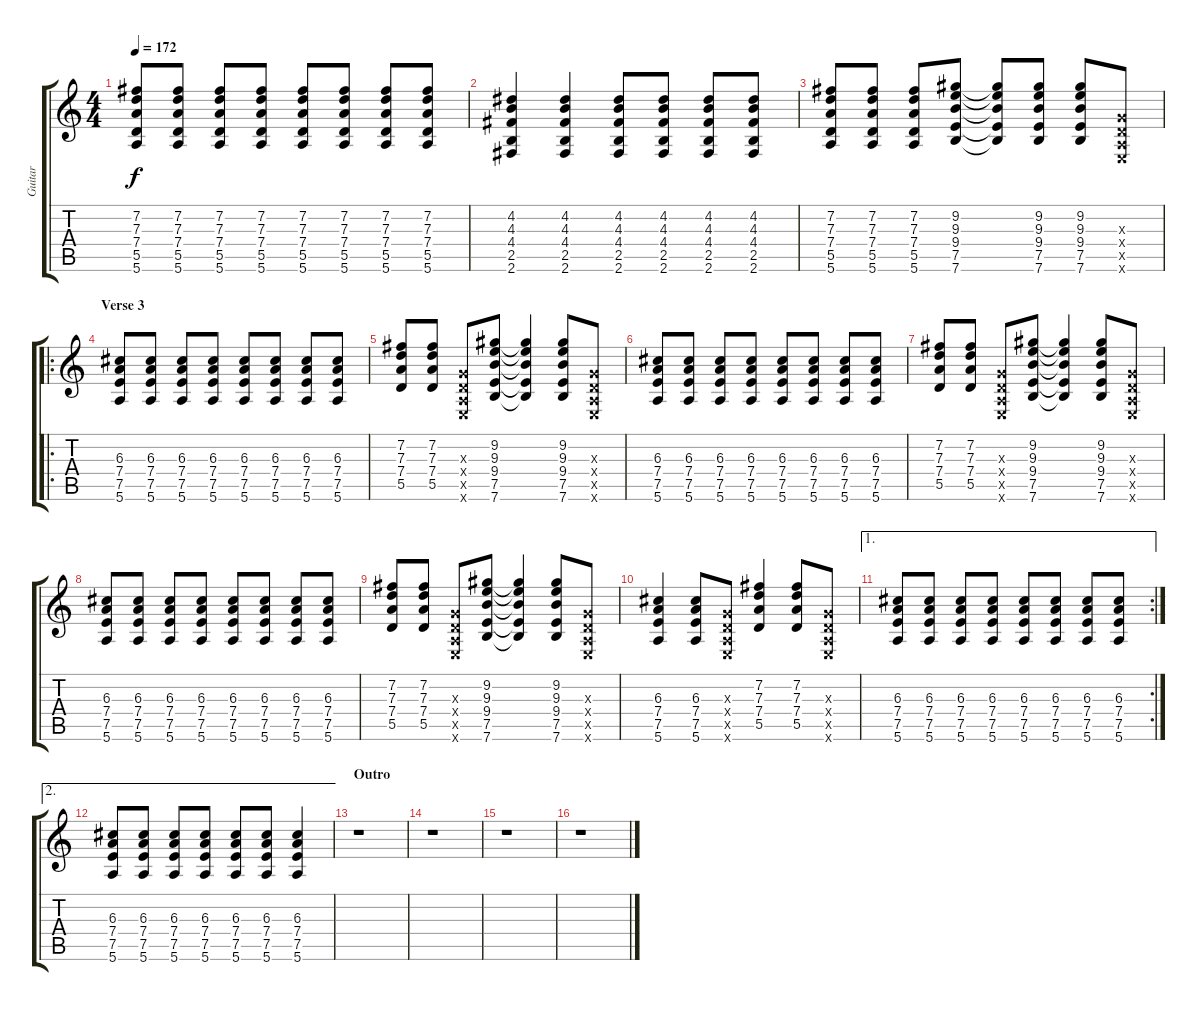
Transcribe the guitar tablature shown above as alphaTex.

\track ("Guitar" "Guitar") {instrument distortionguitar}
\staff {score tabs}
\tuning (E4 B3 G3 D3 A2 E2) {hide}
\ts (4 4)
\tempo 172
\clef g2
\ks c
(7.2 7.3 7.4 5.5 5.6).8{dy f} (7.2 7.3 7.4 5.5 5.6).8 (7.2 7.3 7.4 5.5 5.6).8 (7.2 7.3 7.4 5.5 5.6).8 (7.2 7.3 7.4 5.5 5.6).8 (7.2 7.3 7.4 5.5 5.6).8 (7.2 7.3 7.4 5.5 5.6).8 (7.2 7.3 7.4 5.5 5.6).8 |
(4.2 4.3 4.4 2.5 2.6).4 (4.2 4.3 4.4 2.5 2.6).4 (4.2 4.3 4.4 2.5 2.6).8 (4.2 4.3 4.4 2.5 2.6).8 (4.2 4.3 4.4 2.5 2.6).8 (4.2 4.3 4.4 2.5 2.6).8 |
(7.2 7.3 7.4 5.5 5.6).8 (7.2 7.3 7.4 5.5 5.6).8 (7.2 7.3 7.4 5.5 5.6).8 (9.2 9.3 9.4 7.5 7.6).8 (9.2{t} 9.3{t} 9.4{t} 7.5{t} 7.6{t}).8 (9.2 9.3 9.4 7.5 7.6).8 (9.2 9.3 9.4 7.5 7.6).8 (0.3{x} 0.4{x} 0.5{x} 0.6{x}).8 |
\ro
\section ("" "Verse 3")
(6.3 7.4 7.5 5.6).8 (6.3 7.4 7.5 5.6).8 (6.3 7.4 7.5 5.6).8 (6.3 7.4 7.5 5.6).8 (6.3 7.4 7.5 5.6).8 (6.3 7.4 7.5 5.6).8 (6.3 7.4 7.5 5.6).8 (6.3 7.4 7.5 5.6).8 |
(7.2 7.3 7.4 5.5).8 (7.2 7.3 7.4 5.5).8 (0.3{x} 0.4{x} 0.5{x} 0.6{x}).8 (9.2 9.3 9.4 7.5 7.6).8 (9.2{t} 9.3{t} 9.4{t} 7.5{t} 7.6{t}).4 (9.2 9.3 9.4 7.5 7.6).8 (0.3{x} 0.4{x} 0.5{x} 0.6{x}).8 |
(6.3 7.4 7.5 5.6).8 (6.3 7.4 7.5 5.6).8 (6.3 7.4 7.5 5.6).8 (6.3 7.4 7.5 5.6).8 (6.3 7.4 7.5 5.6).8 (6.3 7.4 7.5 5.6).8 (6.3 7.4 7.5 5.6).8 (6.3 7.4 7.5 5.6).8 |
(7.2 7.3 7.4 5.5).8 (7.2 7.3 7.4 5.5).8 (0.3{x} 0.4{x} 0.5{x} 0.6{x}).8 (9.2 9.3 9.4 7.5 7.6).8 (9.2{t} 9.3{t} 9.4{t} 7.5{t} 7.6{t}).4 (9.2 9.3 9.4 7.5 7.6).8 (0.3{x} 0.4{x} 0.5{x} 0.6{x}).8 |
(6.3 7.4 7.5 5.6).8 (6.3 7.4 7.5 5.6).8 (6.3 7.4 7.5 5.6).8 (6.3 7.4 7.5 5.6).8 (6.3 7.4 7.5 5.6).8 (6.3 7.4 7.5 5.6).8 (6.3 7.4 7.5 5.6).8 (6.3 7.4 7.5 5.6).8 |
(7.2 7.3 7.4 5.5).8 (7.2 7.3 7.4 5.5).8 (0.3{x} 0.4{x} 0.5{x} 0.6{x}).8 (9.2 9.3 9.4 7.5 7.6).8 (9.2{t} 9.3{t} 9.4{t} 7.5{t} 7.6{t}).4 (9.2 9.3 9.4 7.5 7.6).8 (0.3{x} 0.4{x} 0.5{x} 0.6{x}).8 |
(6.3 7.4 7.5 5.6).4 (6.3 7.4 7.5 5.6).8 (0.3{x} 0.4{x} 0.5{x} 0.6{x}).8 (7.2 7.3 7.4 5.5).4 (7.2 7.3 7.4 5.5).8 (0.3{x} 0.4{x} 0.5{x} 0.6{x}).8 |
\ae 1
\rc 2
(6.3 7.4 7.5 5.6).8 (6.3 7.4 7.5 5.6).8 (6.3 7.4 7.5 5.6).8 (6.3 7.4 7.5 5.6).8 (6.3 7.4 7.5 5.6).8 (6.3 7.4 7.5 5.6).8 (6.3 7.4 7.5 5.6).8 (6.3 7.4 7.5 5.6).8 |
\ae 2
(6.3 7.4 7.5 5.6).8 (6.3 7.4 7.5 5.6).8 (6.3 7.4 7.5 5.6).8 (6.3 7.4 7.5 5.6).8 (6.3 7.4 7.5 5.6).8 (6.3 7.4 7.5 5.6).8 (6.3 7.4 7.5 5.6).4 |
\section ("" "Outro")
r.1 |
r.1 |
r.1 |
r.1
